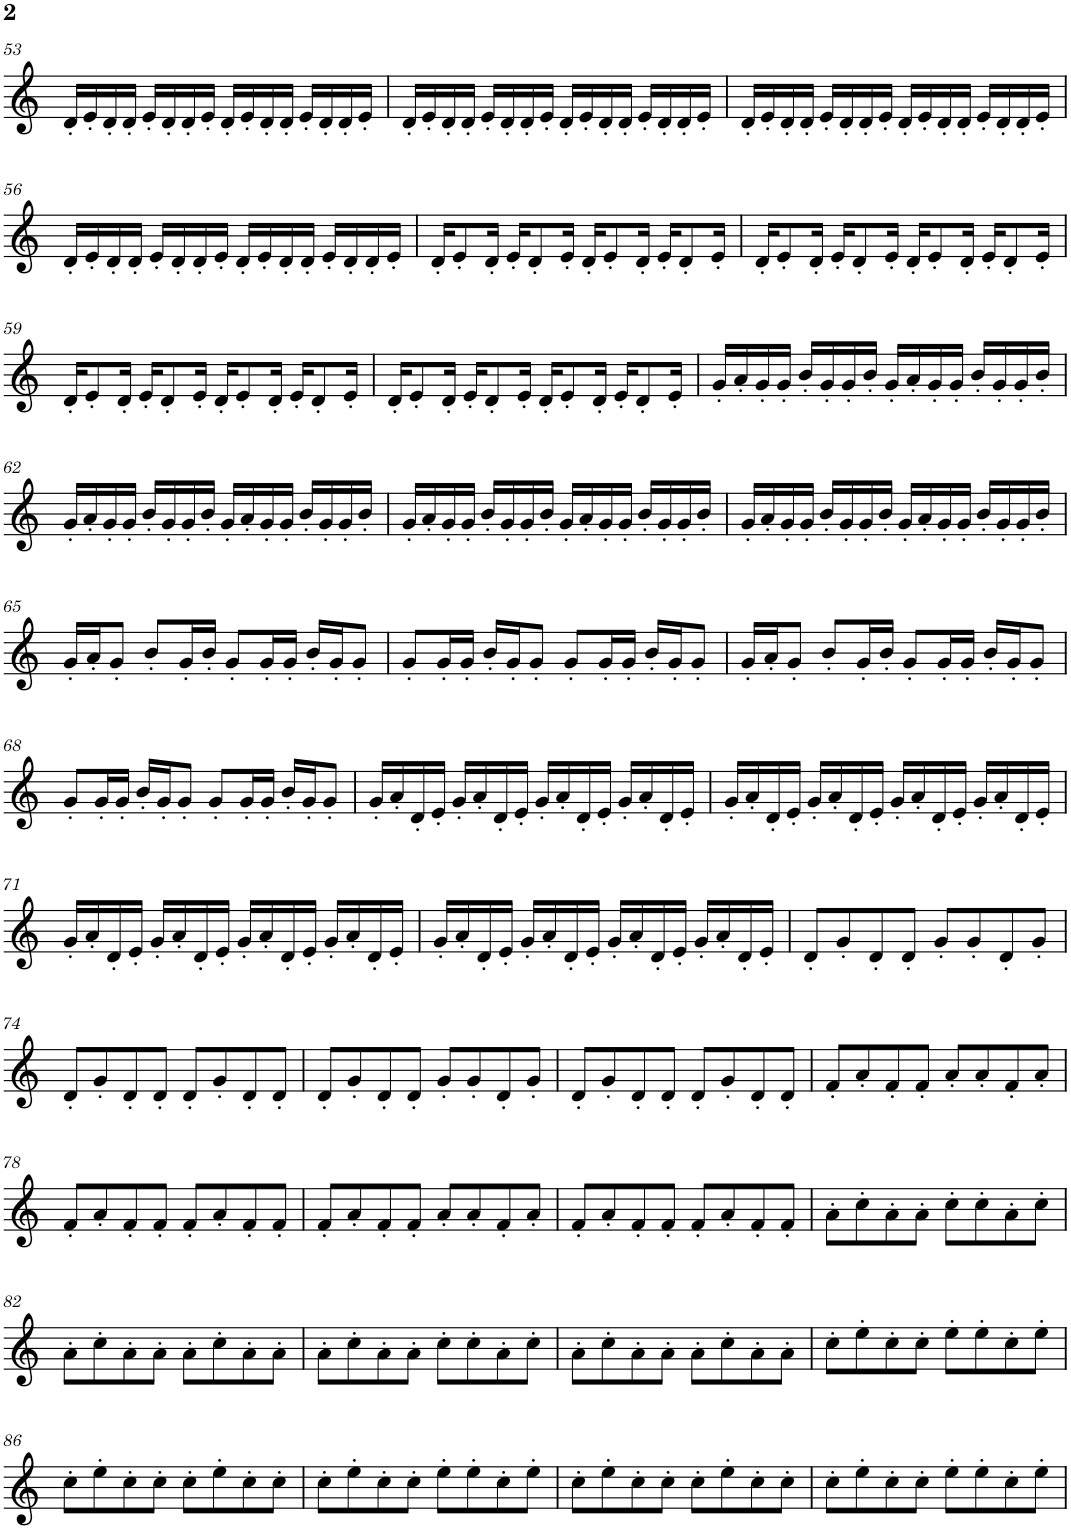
**kern
*part1
*staff1
*I"Violino
*I'Vno.
!!LO:PB:g=z
*clefG2
*k[]
*M4/4
=53
16d'/LL
16e'/
16d'/
16d'/JJ
16e'/LL
16d'/
16d'/
16e'/JJ
16d'/LL
16e'/
16d'/
16d'/JJ
16e'/LL
16d'/
16d'/
16e'/JJ
=54
16d'/LL
16e'/
16d'/
16d'/JJ
16e'/LL
16d'/
16d'/
16e'/JJ
16d'/LL
16e'/
16d'/
16d'/JJ
16e'/LL
16d'/
16d'/
16e'/JJ
=55
16d'/LL
16e'/
16d'/
16d'/JJ
16e'/LL
16d'/
16d'/
16e'/JJ
16d'/LL
16e'/
16d'/
16d'/JJ
16e'/LL
16d'/
16d'/
16e'/JJ
!!LO:LB:g=z
=56
16d'/LL
16e'/
16d'/
16d'/JJ
16e'/LL
16d'/
16d'/
16e'/JJ
16d'/LL
16e'/
16d'/
16d'/JJ
16e'/LL
16d'/
16d'/
16e'/JJ
=57
16d'/KL
8e'/
16d'/Jk
16e'/KL
8d'/
16e'/Jk
16d'/KL
8e'/
16d'/Jk
16e'/KL
8d'/
16e'/Jk
=58
16d'/KL
8e'/
16d'/Jk
16e'/KL
8d'/
16e'/Jk
16d'/KL
8e'/
16d'/Jk
16e'/KL
8d'/
16e'/Jk
!!LO:LB:g=z
=59
16d'/KL
8e'/
16d'/Jk
16e'/KL
8d'/
16e'/Jk
16d'/KL
8e'/
16d'/Jk
16e'/KL
8d'/
16e'/Jk
=60
16d'/KL
8e'/
16d'/Jk
16e'/KL
8d'/
16e'/Jk
16d'/KL
8e'/
16d'/Jk
16e'/KL
8d'/
16e'/Jk
=61
16g'/LL
16a'/
16g'/
16g'/JJ
16b'/LL
16g'/
16g'/
16b'/JJ
16g'/LL
16a'/
16g'/
16g'/JJ
16b'/LL
16g'/
16g'/
16b'/JJ
!!LO:LB:g=z
=62
16g'/LL
16a'/
16g'/
16g'/JJ
16b'/LL
16g'/
16g'/
16b'/JJ
16g'/LL
16a'/
16g'/
16g'/JJ
16b'/LL
16g'/
16g'/
16b'/JJ
=63
16g'/LL
16a'/
16g'/
16g'/JJ
16b'/LL
16g'/
16g'/
16b'/JJ
16g'/LL
16a'/
16g'/
16g'/JJ
16b'/LL
16g'/
16g'/
16b'/JJ
=64
16g'/LL
16a'/
16g'/
16g'/JJ
16b'/LL
16g'/
16g'/
16b'/JJ
16g'/LL
16a'/
16g'/
16g'/JJ
16b'/LL
16g'/
16g'/
16b'/JJ
!!LO:LB:g=z
=65
16g'/LL
16a'/J
8g'/J
8b'/L
16g'/L
16b'/JJ
8g'/L
16g'/L
16g'/JJ
16b'/LL
16g'/J
8g'/J
=66
8g'/L
16g'/L
16g'/JJ
16b'/LL
16g'/J
8g'/J
8g'/L
16g'/L
16g'/JJ
16b'/LL
16g'/J
8g'/J
=67
16g'/LL
16a'/J
8g'/J
8b'/L
16g'/L
16b'/JJ
8g'/L
16g'/L
16g'/JJ
16b'/LL
16g'/J
8g'/J
!!LO:LB:g=z
=68
8g'/L
16g'/L
16g'/JJ
16b'/LL
16g'/J
8g'/J
8g'/L
16g'/L
16g'/JJ
16b'/LL
16g'/J
8g'/J
=69
16g'/LL
16a'/
16d'/
16e'/JJ
16g'/LL
16a'/
16d'/
16e'/JJ
16g'/LL
16a'/
16d'/
16e'/JJ
16g'/LL
16a'/
16d'/
16e'/JJ
=70
16g'/LL
16a'/
16d'/
16e'/JJ
16g'/LL
16a'/
16d'/
16e'/JJ
16g'/LL
16a'/
16d'/
16e'/JJ
16g'/LL
16a'/
16d'/
16e'/JJ
!!LO:LB:g=z
=71
16g'/LL
16a'/
16d'/
16e'/JJ
16g'/LL
16a'/
16d'/
16e'/JJ
16g'/LL
16a'/
16d'/
16e'/JJ
16g'/LL
16a'/
16d'/
16e'/JJ
=72
16g'/LL
16a'/
16d'/
16e'/JJ
16g'/LL
16a'/
16d'/
16e'/JJ
16g'/LL
16a'/
16d'/
16e'/JJ
16g'/LL
16a'/
16d'/
16e'/JJ
=73
8d'/L
8g'/
8d'/
8d'/J
8g'/L
8g'/
8d'/
8g'/J
!!LO:LB:g=z
=74
8d'/L
8g'/
8d'/
8d'/J
8d'/L
8g'/
8d'/
8d'/J
=75
8d'/L
8g'/
8d'/
8d'/J
8g'/L
8g'/
8d'/
8g'/J
=76
8d'/L
8g'/
8d'/
8d'/J
8d'/L
8g'/
8d'/
8d'/J
=77
8f'/L
8a'/
8f'/
8f'/J
8a'/L
8a'/
8f'/
8a'/J
!!LO:LB:g=z
=78
8f'/L
8a'/
8f'/
8f'/J
8f'/L
8a'/
8f'/
8f'/J
=79
8f'/L
8a'/
8f'/
8f'/J
8a'/L
8a'/
8f'/
8a'/J
=80
8f'/L
8a'/
8f'/
8f'/J
8f'/L
8a'/
8f'/
8f'/J
=81
8a'\L
8cc'\
8a'\
8a'\J
8cc'\L
8cc'\
8a'\
8cc'\J
!!LO:LB:g=z
=82
8a'\L
8cc'\
8a'\
8a'\J
8a'\L
8cc'\
8a'\
8a'\J
=83
8a'\L
8cc'\
8a'\
8a'\J
8cc'\L
8cc'\
8a'\
8cc'\J
=84
8a'\L
8cc'\
8a'\
8a'\J
8a'\L
8cc'\
8a'\
8a'\J
=85
8cc'\L
8ee'\
8cc'\
8cc'\J
8ee'\L
8ee'\
8cc'\
8ee'\J
!!LO:LB:g=z
=86
8cc'\L
8ee'\
8cc'\
8cc'\J
8cc'\L
8ee'\
8cc'\
8cc'\J
=87
8cc'\L
8ee'\
8cc'\
8cc'\J
8ee'\L
8ee'\
8cc'\
8ee'\J
=88
8cc'\L
8ee'\
8cc'\
8cc'\J
8cc'\L
8ee'\
8cc'\
8cc'\J
=89
8cc'\L
8ee'\
8cc'\
8cc'\J
8ee'\L
8ee'\
8cc'\
8ee'\J
=
*-
